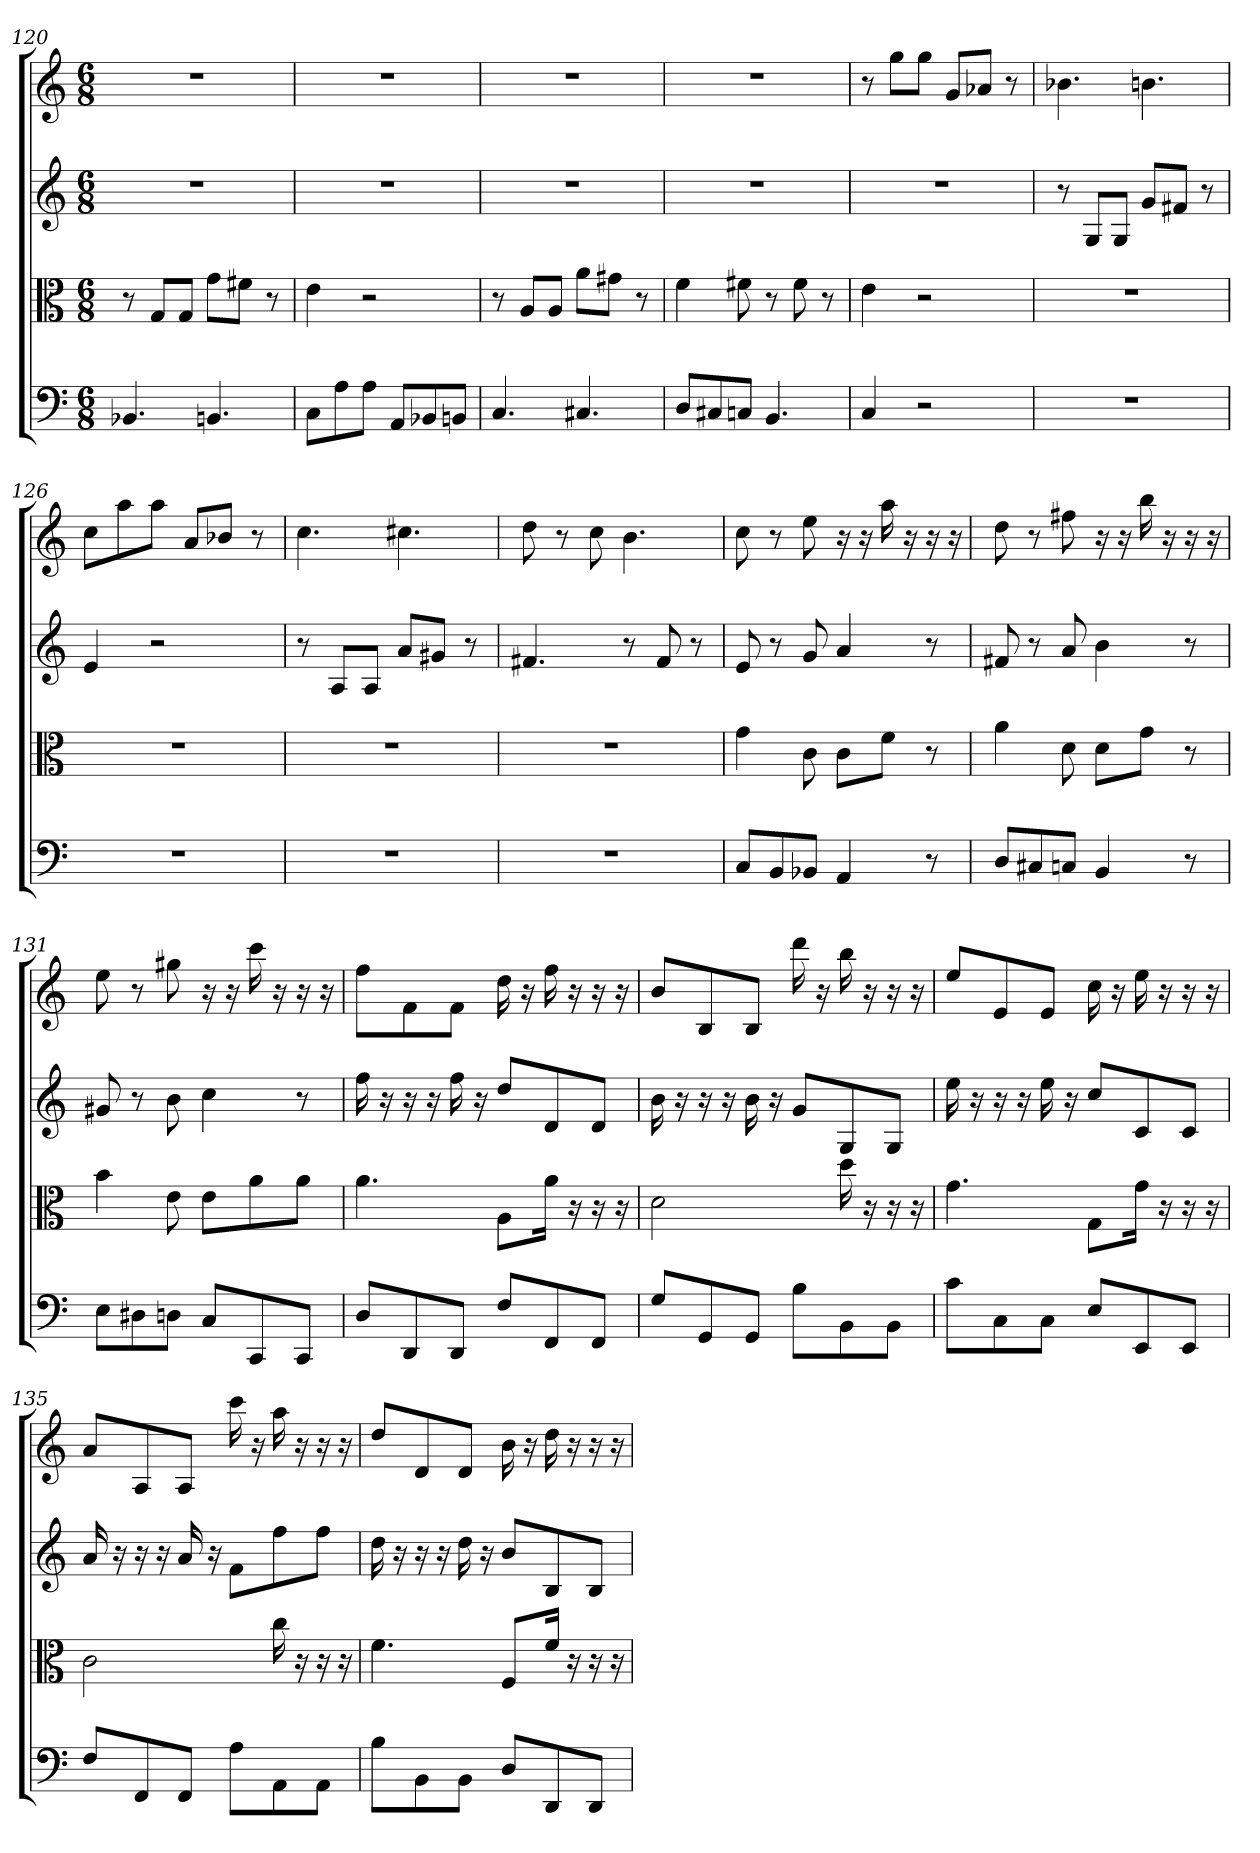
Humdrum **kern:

**kern	**kern	**kern	**kern
*part4	*part3	*part2	*part1
*staff4	*staff3	*staff2	*staff1
*clefF4	*clefC3	*clefG2	*clefG2
*k[]	*k[]	*k[]	*k[]
*C:	*C:	*C:	*C:
*M6/8	*M6/8	*M6/8	*M6/8
=120	=120	=120	=120
4.BB-X	8r	2.r	2.r
.	8G/L	.	.
.	8G/J	.	.
4.BBn	8g\L	.	.
.	8f#X\J	.	.
.	8r	.	.
=121	=121	=121	=121
8C\L	4e	2.r	2.r
8A\	.	.	.
8A\J	2r	.	.
8AA/L	.	.	.
8BB-X/	.	.	.
8BBn/J	.	.	.
=122	=122	=122	=122
4.C	8r	2.r	2.r
.	8A/L	.	.
.	8A/J	.	.
4.C#X	8a\L	.	.
.	8g#X\J	.	.
.	8r	.	.
=123	=123	=123	=123
8D/L	4f	2.r	2.r
8C#X/	.	.	.
8Cn/J	8f#X	.	.
4.BB	8r	.	.
.	8f#	.	.
.	8r	.	.
=124	=124	=124	=124
4C	4e	2.r	8r
.	.	.	8gg\L
2r	2r	.	8gg\J
.	.	.	8g/L
.	.	.	8a-X/J
.	.	.	8r
=125	=125	=125	=125
2.r	2.r	8r	4.b-X
.	.	8G/L	.
.	.	8G/J	.
.	.	8g/L	4.bn
.	.	8f#X/J	.
.	.	8r	.
=126	=126	=126	=126
2.r	2.r	4e	8cc\L
.	.	.	8aa\
.	.	2r	8aa\J
.	.	.	8a/L
.	.	.	8b-X/J
.	.	.	8r
=127	=127	=127	=127
2.r	2.r	8r	4.cc
.	.	8A/L	.
.	.	8A/J	.
.	.	8a/L	4.cc#X
.	.	8g#X/J	.
.	.	8r	.
=128	=128	=128	=128
2.r	2.r	4.f#X	8dd
.	.	.	8r
.	.	.	8cc
.	.	8r	4.b
.	.	8f#	.
.	.	8r	.
=129	=129	=129	=129
8C/L	4g	8e	8cc
8BB/	.	8r	8r
8BB-X/J	8c	8g	8ee
4AA	8c\L	4a	16r
.	.	.	16r
.	8f\J	.	16aa
.	.	.	16r
8r	8r	8r	16r
.	.	.	16r
=130	=130	=130	=130
8D/L	4a	8f#X	8dd
8C#X/	.	8r	8r
8Cn/J	8d	8a	8ff#X
4BB	8d\L	4b	16r
.	.	.	16r
.	8g\J	.	16bb
.	.	.	16r
8r	8r	8r	16r
.	.	.	16r
=131	=131	=131	=131
8E\L	4b	8g#X	8ee
8D#X\	.	8r	8r
8Dn\J	8e	8b	8gg#X
8C/L	8e\L	4cc	16r
.	.	.	16r
8CC/	8a\	.	16ccc
.	.	.	16r
8CC/J	8a\J	8r	16r
.	.	.	16r
=132	=132	=132	=132
8D/L	4.a	16ff	8ff\L
.	.	16r	.
8DD/	.	16r	8f\
.	.	16r	.
8DD/J	.	16ff	8f\J
.	.	16r	.
8F/L	8A\L	8dd/L	16dd
.	.	.	16r
8FF/	16a\Jk	8d/	16ff
.	16r	.	16r
8FF/J	16r	8d/J	16r
.	16r	.	16r
=133	=133	=133	=133
8G/L	2d	16b	8b/L
.	.	16r	.
8GG/	.	16r	8B/
.	.	16r	.
8GG/J	.	16b	8B/J
.	.	16r	.
8B\L	.	8g/L	16ddd
.	.	.	16r
8BB\	16dd	8G/	16bb
.	16r	.	16r
8BB\J	16r	8G/J	16r
.	16r	.	16r
=134	=134	=134	=134
8c\L	4.g	16ee	8ee/L
.	.	16r	.
8C\	.	16r	8e/
.	.	16r	.
8C\J	.	16ee	8e/J
.	.	16r	.
8E/L	8G\L	8cc/L	16cc
.	.	.	16r
8EE/	16g\Jk	8c/	16ee
.	16r	.	16r
8EE/J	16r	8c/J	16r
.	16r	.	16r
=135	=135	=135	=135
8F/L	2c	16a	8a/L
.	.	16r	.
8FF/	.	16r	8A/
.	.	16r	.
8FF/J	.	16a	8A/J
.	.	16r	.
8A\L	.	8f\L	16ccc
.	.	.	16r
8AA\	16cc	8ff\	16aa
.	16r	.	16r
8AA\J	16r	8ff\J	16r
.	16r	.	16r
=136	=136	=136	=136
8B\L	4.f	16dd	8dd/L
.	.	16r	.
8BB\	.	16r	8d/
.	.	16r	.
8BB\J	.	16dd	8d/J
.	.	16r	.
8D/L	8F/L	8b/L	16b
.	.	.	16r
8DD/	16f/Jk	8B/	16dd
.	16r	.	16r
8DD/J	16r	8B/J	16r
.	16r	.	16r
=	=	=	=
*-	*-	*-	*-
